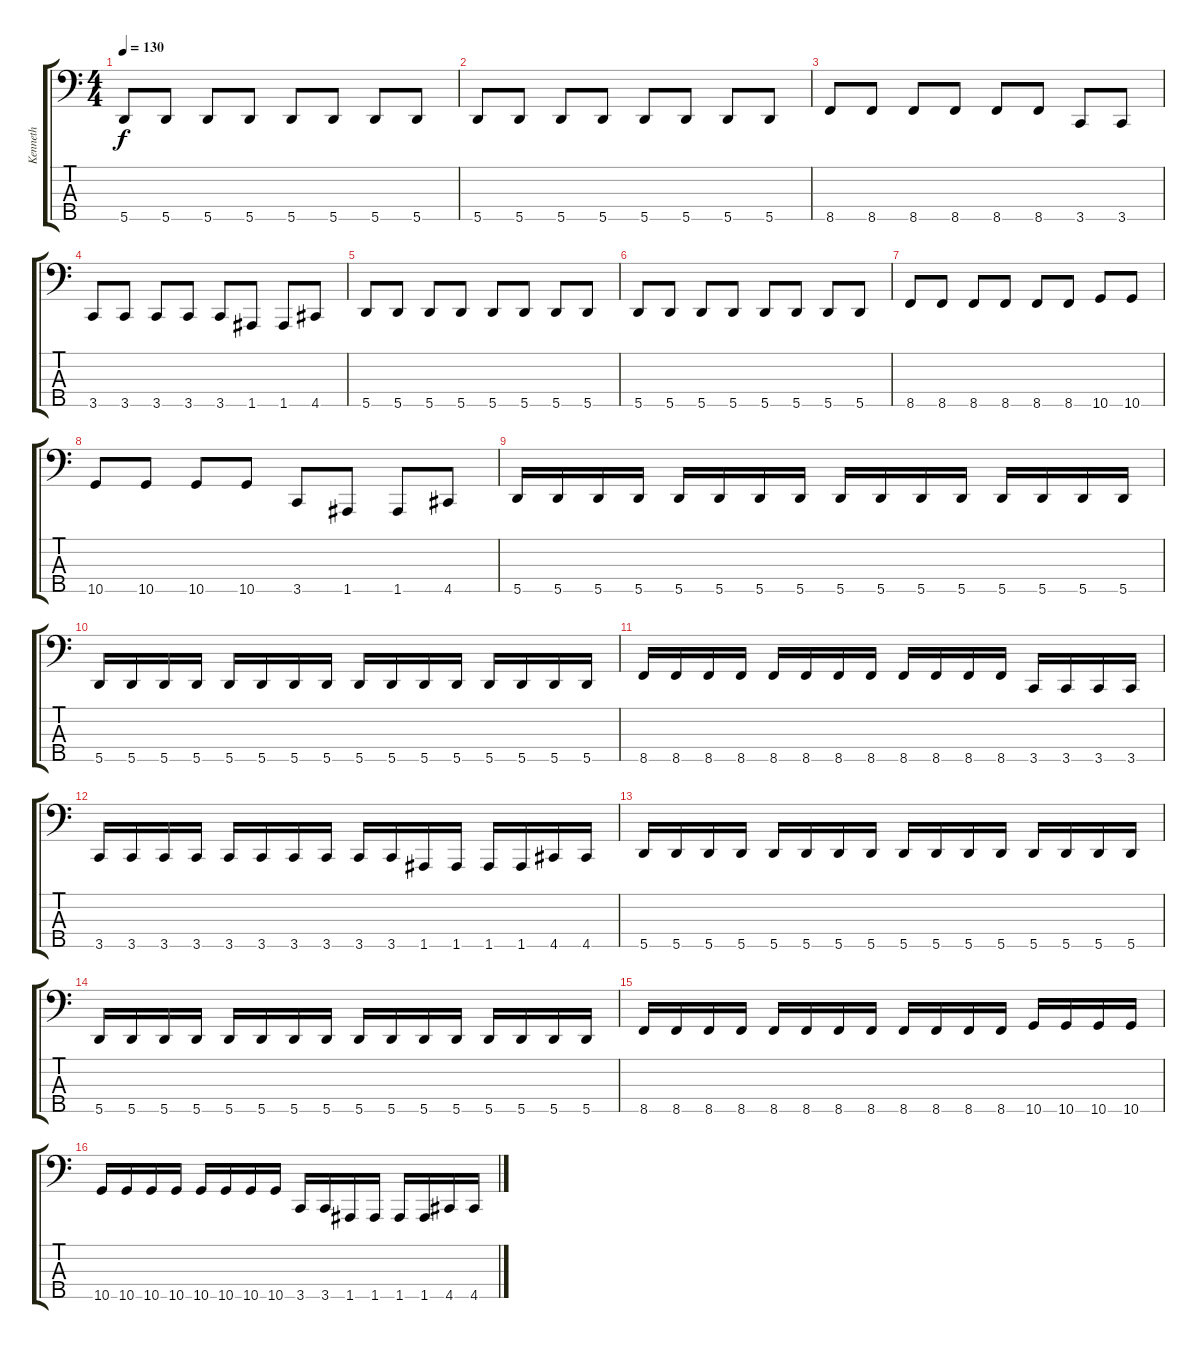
\track ("Kenneth" "Kenneth") {instrument electricbasspick}
\staff {score tabs}
\tuning (G2 D2 A1 E1 A0) {hide}
\ts (4 4)
\tempo 130
\clef f4
\ks c
5.5.8{dy f} 5.5.8 5.5.8 5.5.8 5.5.8 5.5.8 5.5.8 5.5.8 |
5.5.8 5.5.8 5.5.8 5.5.8 5.5.8 5.5.8 5.5.8 5.5.8 |
8.5.8 8.5.8 8.5.8 8.5.8 8.5.8 8.5.8 3.5.8 3.5.8 |
3.5.8 3.5.8 3.5.8 3.5.8 3.5.8 1.5.8 1.5.8 4.5.8 |
5.5.8 5.5.8 5.5.8 5.5.8 5.5.8 5.5.8 5.5.8 5.5.8 |
5.5.8 5.5.8 5.5.8 5.5.8 5.5.8 5.5.8 5.5.8 5.5.8 |
8.5.8 8.5.8 8.5.8 8.5.8 8.5.8 8.5.8 10.5.8 10.5.8 |
10.5.8 10.5.8 10.5.8 10.5.8 3.5.8 1.5.8 1.5.8 4.5.8 |
5.5.16 5.5.16 5.5.16 5.5.16 5.5.16 5.5.16 5.5.16 5.5.16 5.5.16 5.5.16 5.5.16 5.5.16 5.5.16 5.5.16 5.5.16 5.5.16 |
5.5.16 5.5.16 5.5.16 5.5.16 5.5.16 5.5.16 5.5.16 5.5.16 5.5.16 5.5.16 5.5.16 5.5.16 5.5.16 5.5.16 5.5.16 5.5.16 |
8.5.16 8.5.16 8.5.16 8.5.16 8.5.16 8.5.16 8.5.16 8.5.16 8.5.16 8.5.16 8.5.16 8.5.16 3.5.16 3.5.16 3.5.16 3.5.16 |
3.5.16 3.5.16 3.5.16 3.5.16 3.5.16 3.5.16 3.5.16 3.5.16 3.5.16 3.5.16 1.5.16 1.5.16 1.5.16 1.5.16 4.5.16 4.5.16 |
5.5.16 5.5.16 5.5.16 5.5.16 5.5.16 5.5.16 5.5.16 5.5.16 5.5.16 5.5.16 5.5.16 5.5.16 5.5.16 5.5.16 5.5.16 5.5.16 |
5.5.16 5.5.16 5.5.16 5.5.16 5.5.16 5.5.16 5.5.16 5.5.16 5.5.16 5.5.16 5.5.16 5.5.16 5.5.16 5.5.16 5.5.16 5.5.16 |
8.5.16 8.5.16 8.5.16 8.5.16 8.5.16 8.5.16 8.5.16 8.5.16 8.5.16 8.5.16 8.5.16 8.5.16 10.5.16 10.5.16 10.5.16 10.5.16 |
10.5.16 10.5.16 10.5.16 10.5.16 10.5.16 10.5.16 10.5.16 10.5.16 3.5.16 3.5.16 1.5.16 1.5.16 1.5.16 1.5.16 4.5.16 4.5.16
